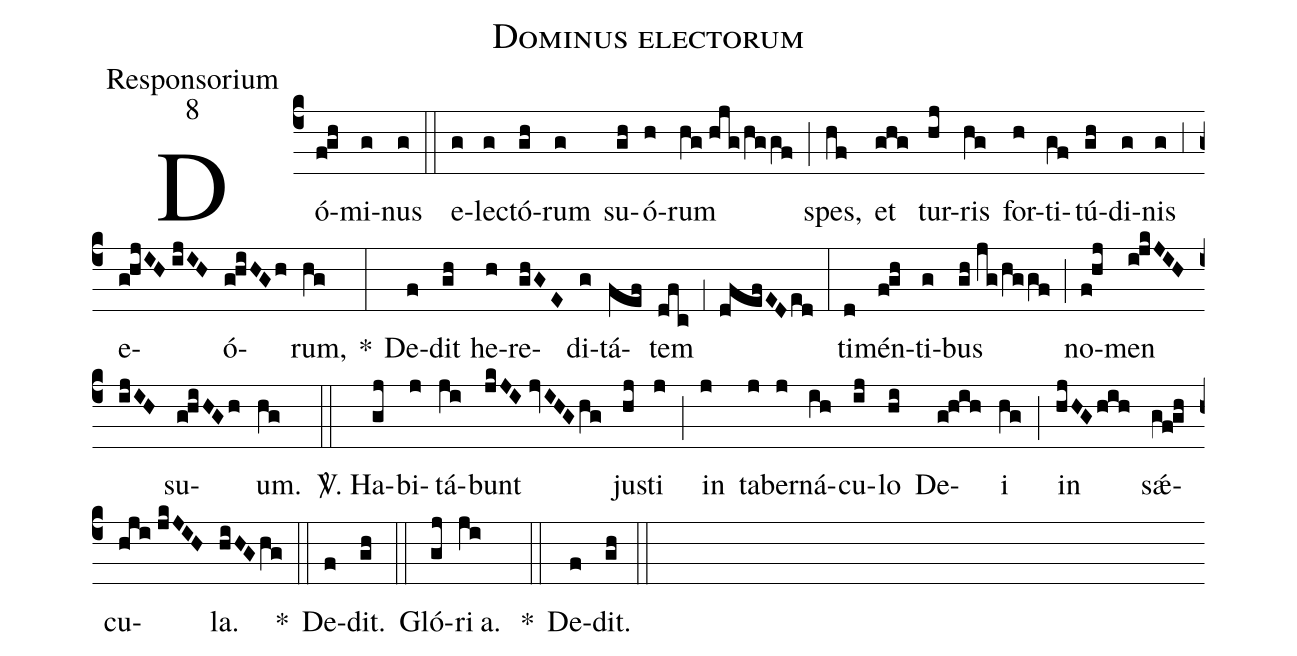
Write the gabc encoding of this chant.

name:Dominus electorum;
office-part:Responsorium;
mode:8;
%%
(c4) Dó(f!gh)mi(g)nus(g) (::)
e(g)le(g)ctó(gh)rum(g) su(gh)ó(h)rum(hg//hjg/hggf) (;) spes,(hf) et(ghg) tur(hj)ris(hg) for(h)ti(gf)tú(gh)di(g)nis(g) (,3) e(g!hjIH//ijIH)ó(g!hiHGh)rum,(hg) *(:) De(f)dit(gh) he(h)re(ghGE)di(g)tá(fef)tem(dfc) (,1) (dfefEDed) (:)
ti(d)mén(f!gh)ti(g)bus(gh//jg/hggf) (;) no(f!hj)men(i!jkJIH/ijIH) su(g!hiHGh)um.(hg) (::)

<sp>V/</sp>. Ha(gj)bi(j)tá(ji)bunt(jkJI//jvIHG/hg) ju(hj)sti(j) (;) in(j) ta(j)ber(j)ná(ih)cu(ij)lo(hi) De(g!hih)i(hg) (;) in(hjHG/hih) s{<sp>'ae</sp>}(gf!gh)cu(hji//jkJIH)la.(hiHGhg) *(::) De(f)dit.(gh) (::)

Gló(gj)ri(ji)a.() *(::) De(f)dit.(gh) (::)
